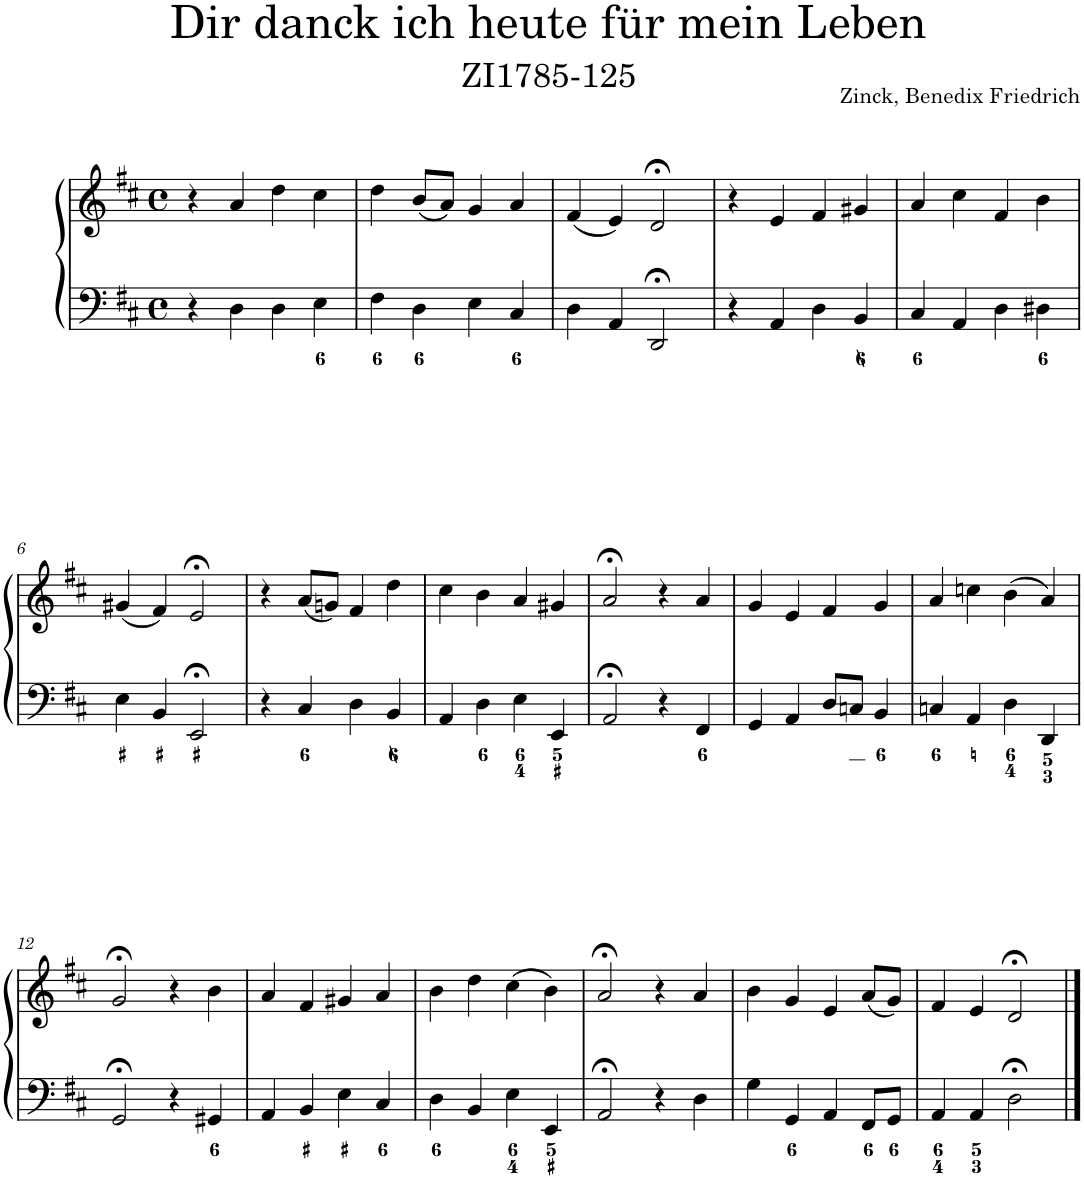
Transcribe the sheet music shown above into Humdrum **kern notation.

**kern	**kern
*part1	*part1
*staff2	*staff1
*I"Piano	*
*I'Pno.	*
*clefF4	*clefG2
*k[f#c#]	*k[f#c#]
*M4/4	*M4/4
*met(c)	*met(c)
=1	=1
4r	4r
4D\	4a/
4D\	4dd\
4E\	4cc#\
=2	=2
4F#\	4dd\
4D\	(8b/L
.	8a/J)
4E\	4g/
4C#/	4a/
=3	=3
4D\	(4f#/
4AA/	4e/)
2DD;</	2d;</
=4	=4
4r	4r
4AA/	4e/
4D\	4f#/
4BB/	4g#X/
=5	=5
4C#/	4a/
4AA/	4cc#\
4D\	4f#/
4D#X\	4b\
!!LO:LB:g=z
=6	=6
4E\	(4g#X/
4BB/	4f#/)
2EE;</	2e;</
=7	=7
4r	4r
4C#/	(8a/L
.	8gn/J)
4D\	4f#/
4BB/	4dd\
=8	=8
4AA/	4cc#\
4D\	4b\
4E\	4a/
4EE/	4g#X/
=9	=9
2AA;</	2a;</
4r	4r
4FF#/	4a/
=10	=10
4GG/	4g/
4AA/	4e/
8D/L	4f#/
8Cn/J	.
4BB/	4g/
=11	=11
4Cn/	4a/
4AA/	4ccn\
4D\	(4b\
4DD/	4a/)
!!LO:LB:g=z
=12	=12
2GG;</	2g;</
4r	4r
4GG#X/	4b\
=13	=13
4AA/	4a/
4BB/	4f#/
4E\	4g#X/
4C#/	4a/
=14	=14
4D\	4b\
4BB/	4dd\
4E\	(4cc#\
4EE/	4b\)
=15	=15
2AA;</	2a;</
4r	4r
4D\	4a/
=16	=16
4G\	4b\
4GG/	4g/
4AA/	4e/
8FF#/L	(8a/L
8GG/J	8g/J)
=17	=17
4AA/	4f#/
4AA/	4e/
2D;<\	2d;</
==	==
*-	*-
